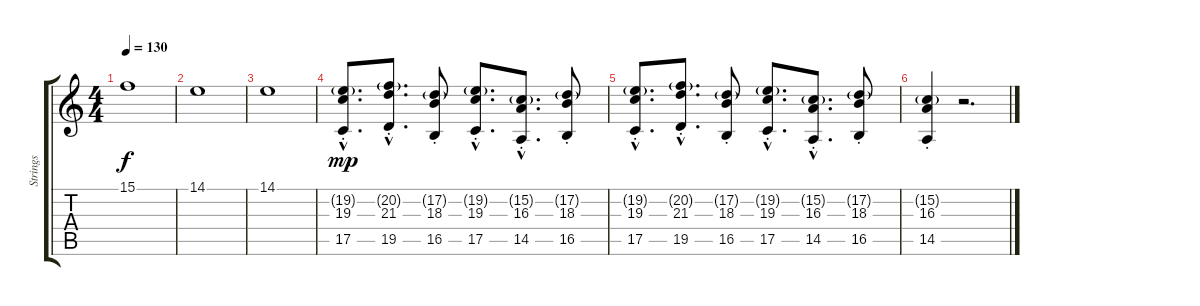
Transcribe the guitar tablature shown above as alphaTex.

\track ("Strings" "Strings") {instrument tremolostrings}
\staff {score tabs}
\tuning (D4 A3 F3 C3 G2 D2) {hide}
\ts (4 4)
\tempo 130
\clef g2
\ks c
15.1{t}.1{dy f} |
14.1.1 |
14.1.1 |
(19.2{g hac st} 19.3{hac st} 17.5{hac st}).8{d dy mp} (20.2{g hac st} 21.3{hac st} 19.5{hac st}).8{d} (17.2{g st} 18.3{st} 16.5{st}).8 (19.2{g hac st} 19.3{hac st} 17.5{hac st}).8{d} (15.2{g hac st} 16.3{hac st} 14.5{hac st}).8{d} (17.2{g st} 18.3{st} 16.5{st}).8 |
(19.2{g hac st} 19.3{hac st} 17.5{hac st}).8{d} (20.2{g hac st} 21.3{hac st} 19.5{hac st}).8{d} (17.2{g st} 18.3{st} 16.5{st}).8 (19.2{g hac st} 19.3{hac st} 17.5{hac st}).8{d} (15.2{g hac st} 16.3{hac st} 14.5{hac st}).8{d} (17.2{g st} 18.3{st} 16.5{st}).8 |
(15.2{g st} 16.3{st} 14.5{st}).4 r.2{d}
